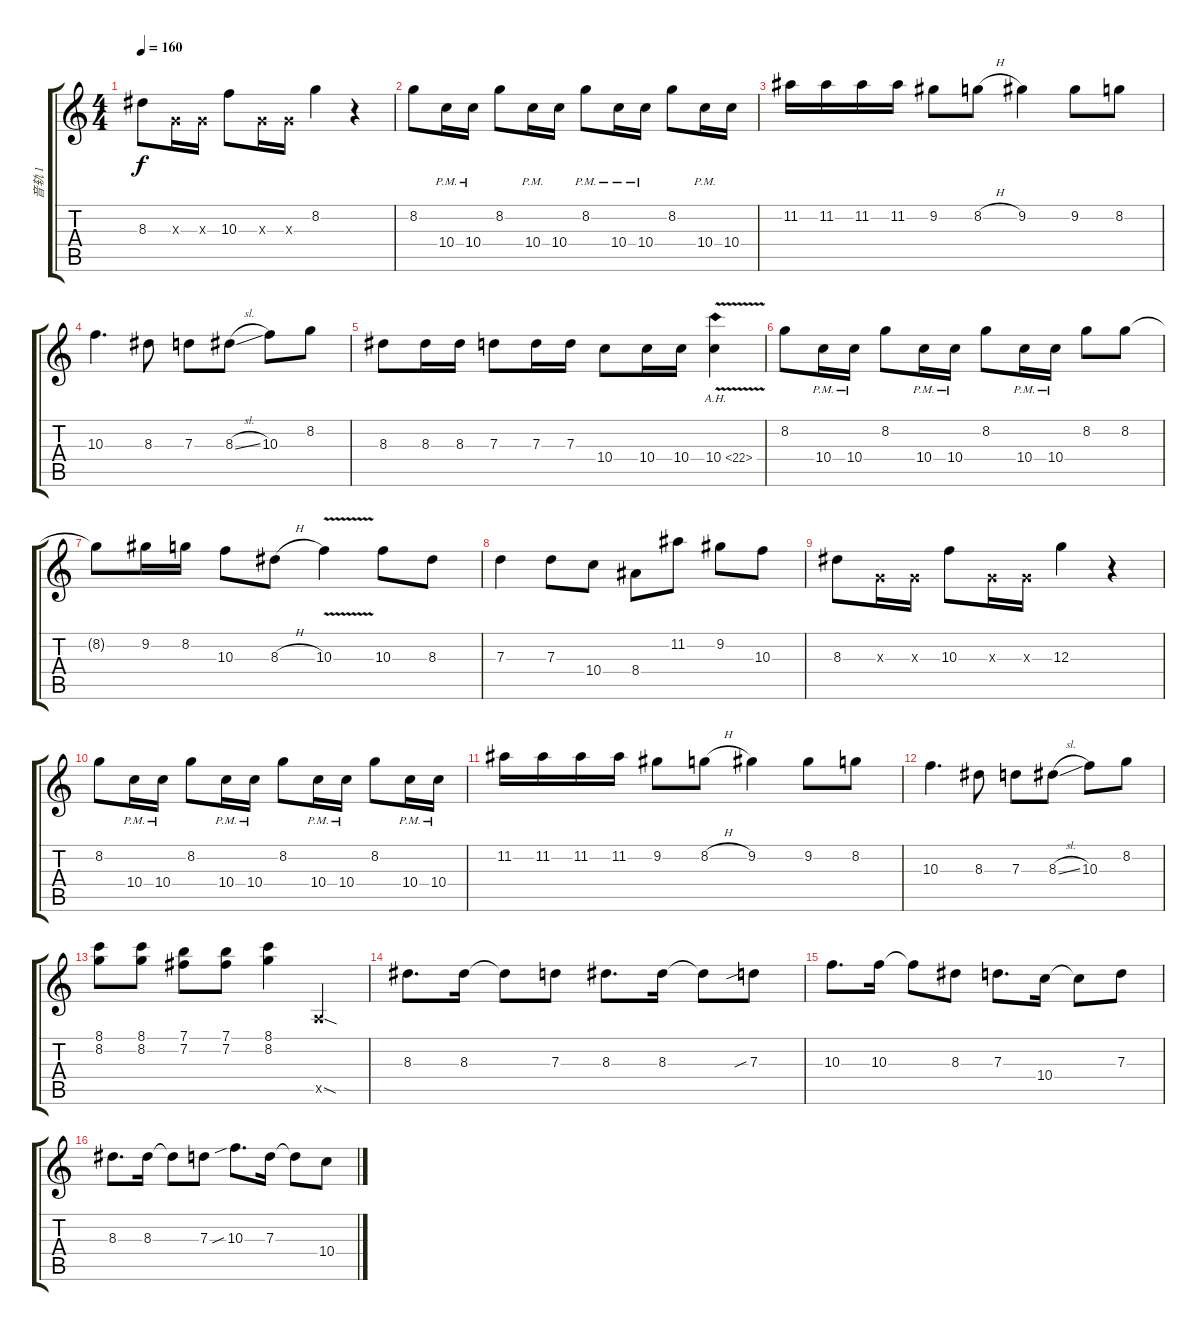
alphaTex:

\track ("音轨 1" "音轨 1") {instrument distortionguitar}
\staff {score tabs}
\tuning (E4 B3 G3 D3 A2 E2) {hide}
\ts (4 4)
\tempo 160
\clef g2
\ks c
8.3.8{dy f} 0.3{x}.16 0.3{x}.16 10.3.8 0.3{x}.16 0.3{x}.16 8.2.4 r.4 |
8.2.8 10.4{pm}.16 10.4{pm}.16 8.2.8 10.4{pm}.16 10.4.16 8.2{pm}.8 10.4{pm}.16 10.4{pm}.16 8.2.8 10.4{pm}.16 10.4.16 |
11.2.16 11.2.16 11.2.16 11.2.16 9.2.8 8.2{h}.8 9.2.4 9.2.8 8.2.8 |
10.3.4{d} 8.3.8 7.3.8 8.3{sl}.8 10.3.8 8.2.8 |
8.3.8 8.3.16 8.3.16 7.3.8 7.3.16 7.3.16 10.4.8 10.4.16 10.4.16 10.4{ah 12 v}.4 |
8.2.8 10.4{pm}.16 10.4{pm}.16 8.2.8 10.4{pm}.16 10.4{pm}.16 8.2.8 10.4{pm}.16 10.4{pm}.16 8.2.8 8.2.8 |
8.2{t}.8 9.2.16 8.2.16 10.3.8 8.3{h}.8 10.3{v}.4 10.3.8 8.3.8 |
7.3.4 7.3.8 10.4.8 8.4.8 11.2.8 9.2.8 10.3.8 |
8.3.8 0.3{x}.16 0.3{x}.16 10.3.8 0.3{x}.16 0.3{x}.16 12.3.4 r.4 |
8.2.8 10.4{pm}.16 10.4{pm}.16 8.2.8 10.4{pm}.16 10.4{pm}.16 8.2.8 10.4{pm}.16 10.4{pm}.16 8.2.8 10.4{pm}.16 10.4{pm}.16 |
11.2.16 11.2.16 11.2.16 11.2.16 9.2.8 8.2{h}.8 9.2.4 9.2.8 8.2.8 |
10.3.4{d} 8.3.8 7.3.8 8.3{sl}.8 10.3.8 8.2.8 |
(8.1 8.2).8 (8.1 8.2).8 (7.1 7.2).8 (7.1 7.2).8 (8.1 8.2).4 0.5{sod x}.4 |
8.3.8{d} 8.3.16 8.3{t}.8 7.3.8 8.3.8{d} 8.3.16 8.3{t}.8 7.3{sib}.8 |
10.3.8{d} 10.3.16 10.3{t}.8 8.3.8 7.3.8{d} 10.4.16 10.4{t}.8 7.3.8 |
8.3.8{d} 8.3.16 8.3{t}.8 7.3.8 10.3{sib}.8{d} 7.3.16 7.3{t}.8 10.4.8
